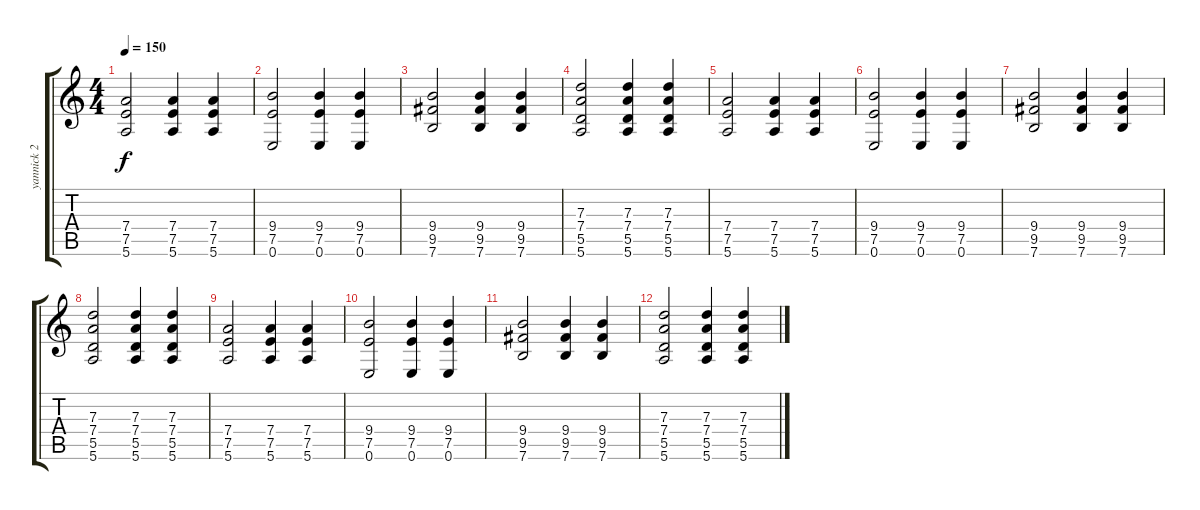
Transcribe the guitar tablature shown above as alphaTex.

\track ("yannick 2" "yannick 2") {instrument overdrivenguitar}
\staff {score tabs}
\tuning (E4 B3 G3 D3 A2 E2) {hide}
\ts (4 4)
\tempo 150
\clef g2
\ks c
(7.4 7.5 5.6).2{dy f} (7.4 7.5 5.6).4 (7.4 7.5 5.6).4 |
(9.4 7.5 0.6).2 (9.4 7.5 0.6).4 (9.4 7.5 0.6).4 |
(9.4 9.5 7.6).2 (9.4 9.5 7.6).4 (9.4 9.5 7.6).4 |
(7.3 7.4 5.5 5.6).2 (7.3 7.4 5.5 5.6).4 (7.3 7.4 5.5 5.6).4 |
(7.4 7.5 5.6).2 (7.4 7.5 5.6).4 (7.4 7.5 5.6).4 |
(9.4 7.5 0.6).2 (9.4 7.5 0.6).4 (9.4 7.5 0.6).4 |
(9.4 9.5 7.6).2 (9.4 9.5 7.6).4 (9.4 9.5 7.6).4 |
(7.3 7.4 5.5 5.6).2 (7.3 7.4 5.5 5.6).4 (7.3 7.4 5.5 5.6).4 |
(7.4 7.5 5.6).2 (7.4 7.5 5.6).4 (7.4 7.5 5.6).4 |
(9.4 7.5 0.6).2 (9.4 7.5 0.6).4 (9.4 7.5 0.6).4 |
(9.4 9.5 7.6).2 (9.4 9.5 7.6).4 (9.4 9.5 7.6).4 |
(7.3 7.4 5.5 5.6).2 (7.3 7.4 5.5 5.6).4 (7.3 7.4 5.5 5.6).4
